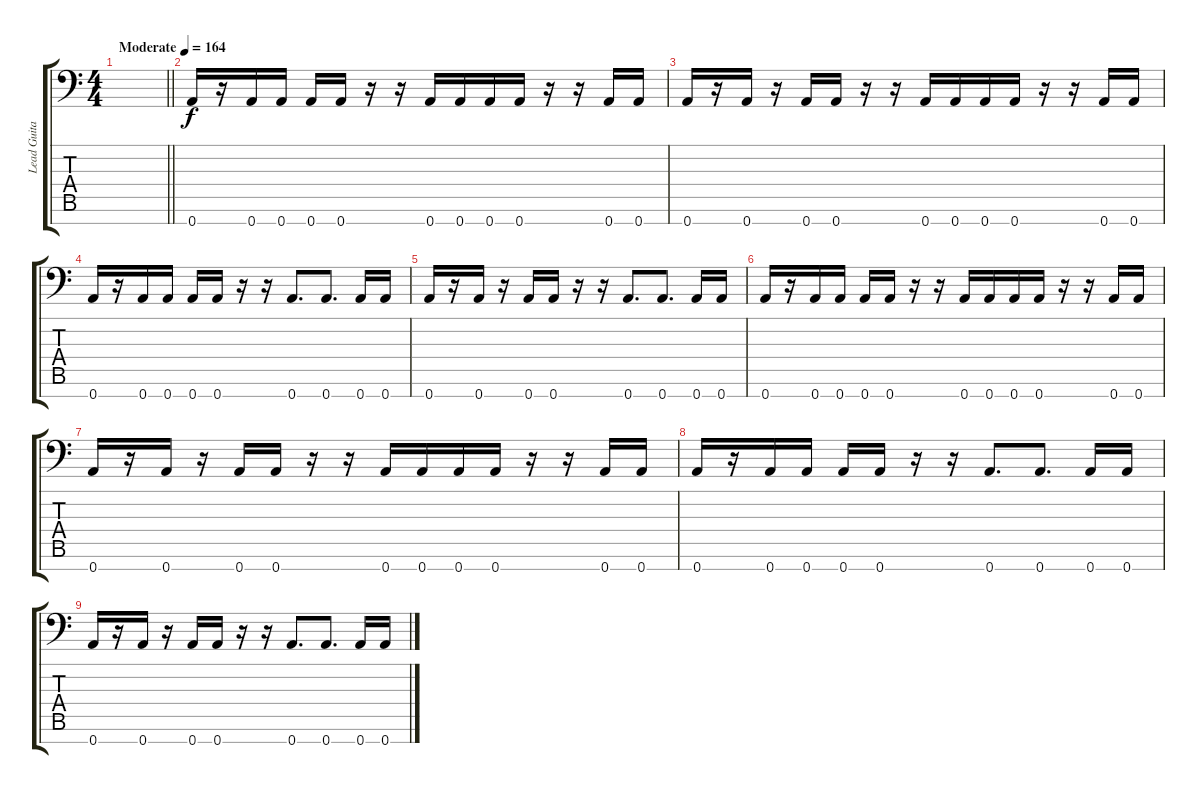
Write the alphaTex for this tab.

\track ("Lead Guitar" "Lead Guita") {instrument distortionguitar}
\staff {score tabs}
\tuning (E4 B3 G3 D3 A2 E2 A1) {hide}
\ts (4 4)
\tempo (164 "Moderate")
\clef f4
\barLineRight lightlight
\ks c
|
0.7.16 r.16 0.7.16 0.7.16 0.7.16 0.7.16 r.16 r.16 0.7.16 0.7.16 0.7.16 0.7.16 r.16 r.16 0.7.16 0.7.16 |
0.7.16 r.16 0.7.16 r.16 0.7.16 0.7.16 r.16 r.16 0.7.16 0.7.16 0.7.16 0.7.16 r.16 r.16 0.7.16 0.7.16 |
0.7.16 r.16 0.7.16 0.7.16 0.7.16 0.7.16 r.16 r.16 0.7.8{d} 0.7.8{d} 0.7.16 0.7.16 |
0.7.16 r.16 0.7.16 r.16 0.7.16 0.7.16 r.16 r.16 0.7.8{d} 0.7.8{d} 0.7.16 0.7.16 |
0.7.16 r.16 0.7.16 0.7.16 0.7.16 0.7.16 r.16 r.16 0.7.16 0.7.16 0.7.16 0.7.16 r.16 r.16 0.7.16 0.7.16 |
0.7.16 r.16 0.7.16 r.16 0.7.16 0.7.16 r.16 r.16 0.7.16 0.7.16 0.7.16 0.7.16 r.16 r.16 0.7.16 0.7.16 |
0.7.16 r.16 0.7.16 0.7.16 0.7.16 0.7.16 r.16 r.16 0.7.8{d} 0.7.8{d} 0.7.16 0.7.16 |
0.7.16 r.16 0.7.16 r.16 0.7.16 0.7.16 r.16 r.16 0.7.8{d} 0.7.8{d} 0.7.16 0.7.16
